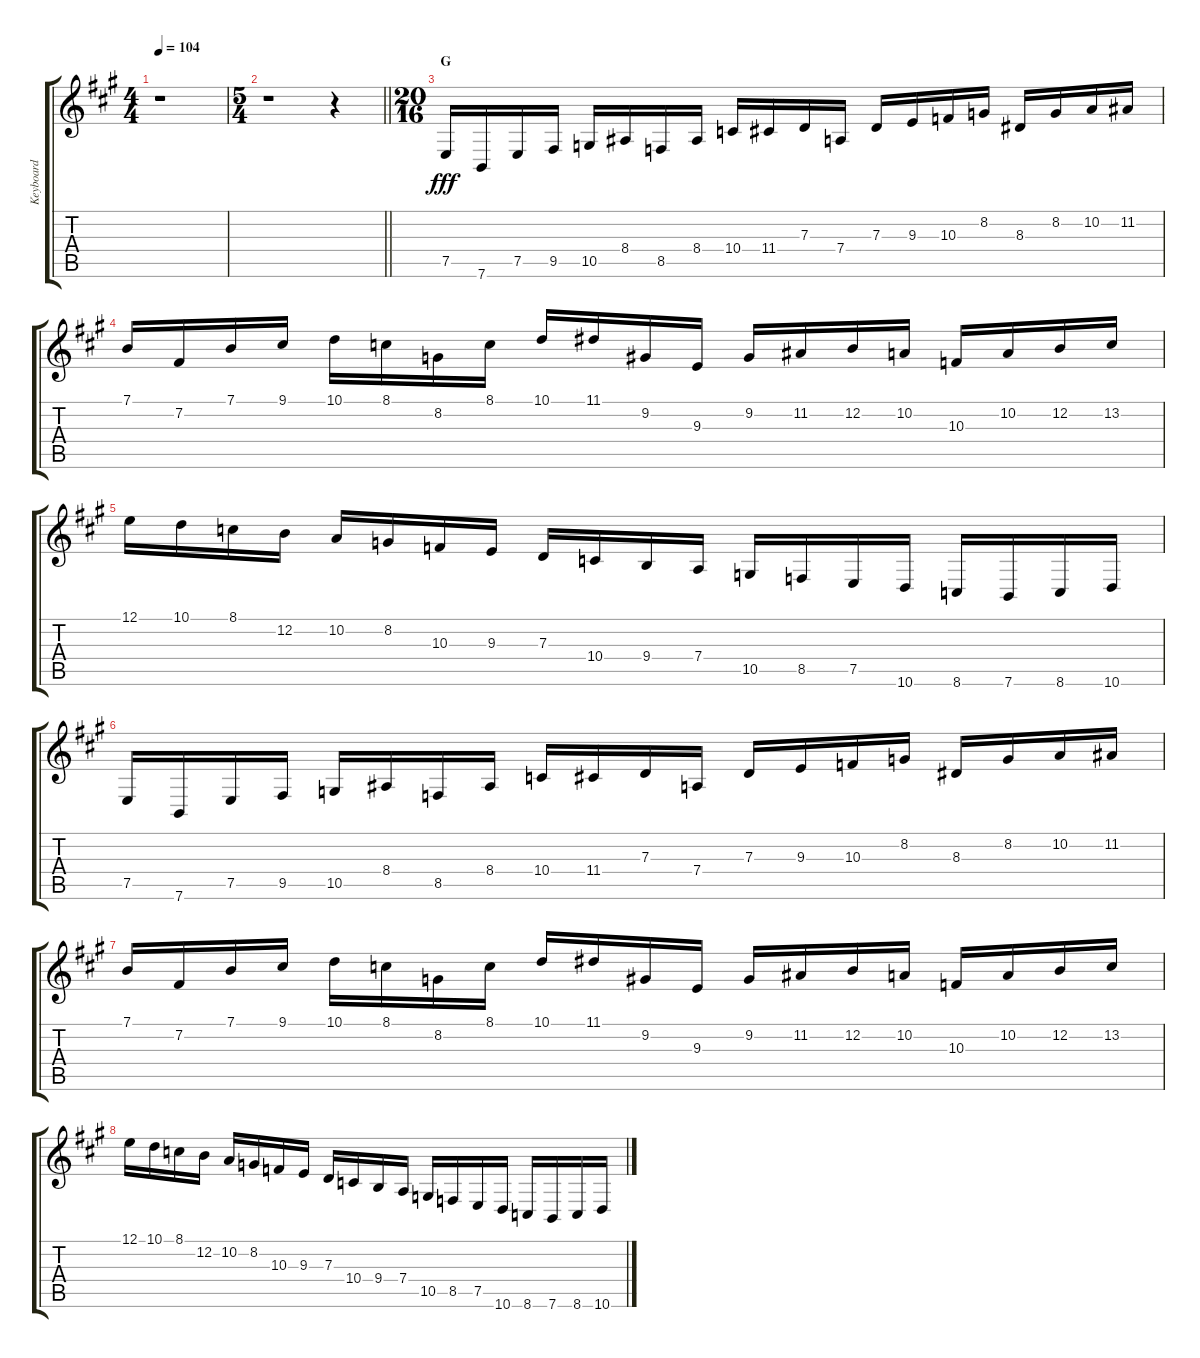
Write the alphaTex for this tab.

\track ("Keyboard" "Keyboard") {instrument clavinet}
\staff {score tabs}
\tuning (E4 B3 G3 D3 A2 E2) {hide}
\ts (4 4)
\tempo 104
\clef g2
\ks a
r.1{dy fff} |
\ts (5 4)
\barLineRight lightlight
r.1 r.4 |
\ts (20 16)
\section ("" "G")
7.5.16{instrument lead1square} 7.6.16 7.5.16 9.5.16 10.5.16 8.4.16 8.5.16 8.4.16 10.4.16 11.4.16 7.3.16 7.4.16 7.3.16 9.3.16 10.3.16 8.2.16 8.3.16 8.2.16 10.2.16 11.2.16 |
7.1.16 7.2.16 7.1.16 9.1.16 10.1.16 8.1.16 8.2.16 8.1.16 10.1.16 11.1.16 9.2.16 9.3.16 9.2.16 11.2.16 12.2.16 10.2.16 10.3.16 10.2.16 12.2.16 13.2.16 |
12.1.16 10.1.16 8.1.16 12.2.16 10.2.16 8.2.16 10.3.16 9.3.16 7.3.16 10.4.16 9.4.16 7.4.16 10.5.16 8.5.16 7.5.16 10.6.16 8.6.16 7.6.16 8.6.16 10.6.16 |
7.5.16 7.6.16 7.5.16 9.5.16 10.5.16 8.4.16 8.5.16 8.4.16 10.4.16 11.4.16 7.3.16 7.4.16 7.3.16 9.3.16 10.3.16 8.2.16 8.3.16 8.2.16 10.2.16 11.2.16 |
7.1.16 7.2.16 7.1.16 9.1.16 10.1.16 8.1.16 8.2.16 8.1.16 10.1.16 11.1.16 9.2.16 9.3.16 9.2.16 11.2.16 12.2.16 10.2.16 10.3.16 10.2.16 12.2.16 13.2.16 |
12.1.16 10.1.16 8.1.16 12.2.16 10.2.16 8.2.16 10.3.16 9.3.16 7.3.16 10.4.16 9.4.16 7.4.16 10.5.16 8.5.16 7.5.16 10.6.16 8.6.16 7.6.16 8.6.16 10.6.16
